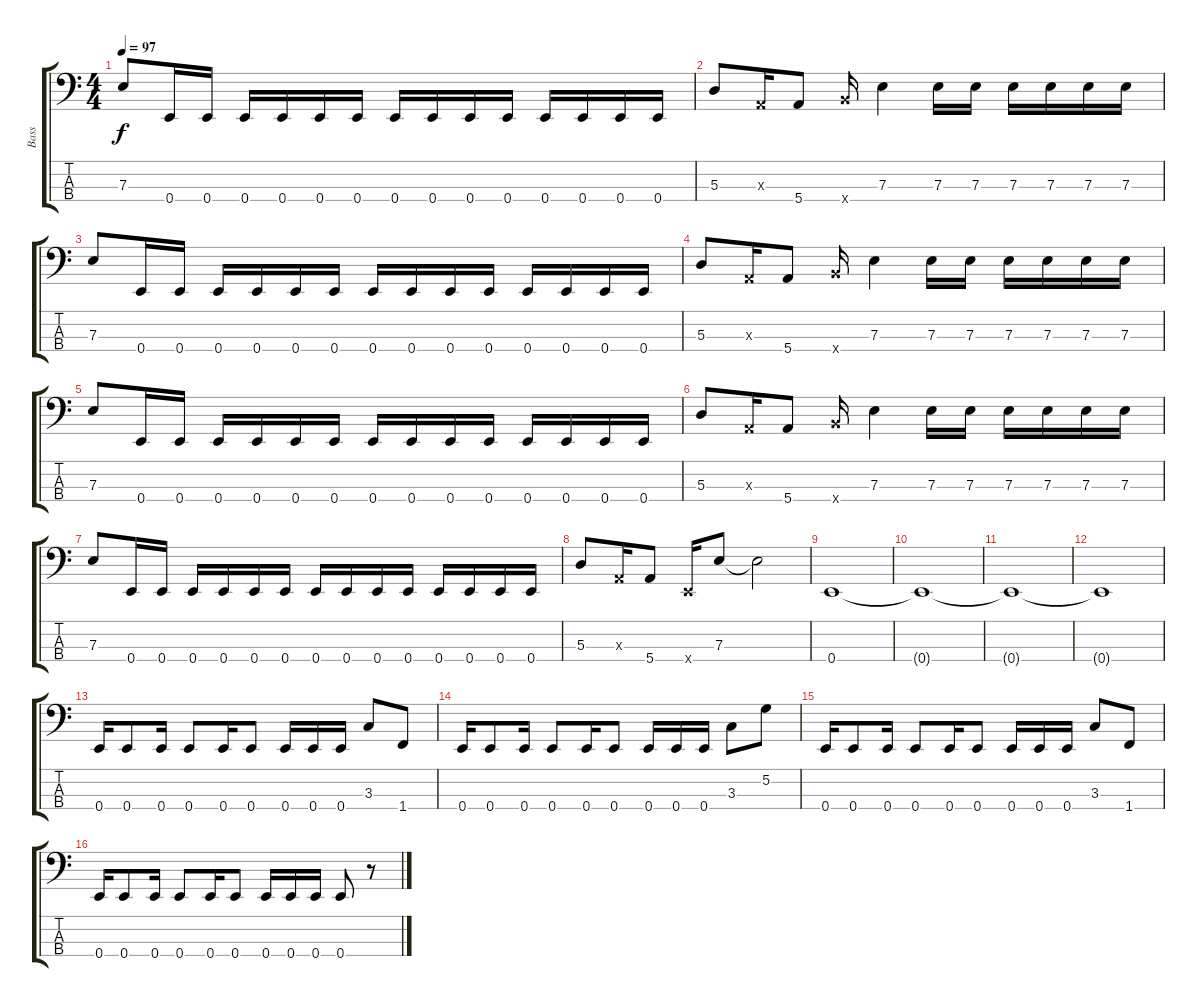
\track ("Bass" "Bass") {instrument electricbasspick}
\staff {score tabs}
\tuning (G2 D2 A1 E1) {hide}
\ts (4 4)
\tempo 97
\clef f4
\ks c
7.3.8{dy f} 0.4.16 0.4.16 0.4.16 0.4.16 0.4.16 0.4.16 0.4.16 0.4.16 0.4.16 0.4.16 0.4.16 0.4.16 0.4.16 0.4.16 |
5.3.8 0.3{x}.16 5.4.8 7.4{x}.16 7.3.4 7.3.16 7.3.16 7.3.16 7.3.16 7.3.16 7.3.16 |
7.3.8 0.4.16 0.4.16 0.4.16 0.4.16 0.4.16 0.4.16 0.4.16 0.4.16 0.4.16 0.4.16 0.4.16 0.4.16 0.4.16 0.4.16 |
5.3.8 0.3{x}.16 5.4.8 7.4{x}.16 7.3.4 7.3.16 7.3.16 7.3.16 7.3.16 7.3.16 7.3.16 |
7.3.8 0.4.16 0.4.16 0.4.16 0.4.16 0.4.16 0.4.16 0.4.16 0.4.16 0.4.16 0.4.16 0.4.16 0.4.16 0.4.16 0.4.16 |
5.3.8 0.3{x}.16 5.4.8 7.4{x}.16 7.3.4 7.3.16 7.3.16 7.3.16 7.3.16 7.3.16 7.3.16 |
7.3.8 0.4.16 0.4.16 0.4.16 0.4.16 0.4.16 0.4.16 0.4.16 0.4.16 0.4.16 0.4.16 0.4.16 0.4.16 0.4.16 0.4.16 |
5.3.8 0.3{x}.16 5.4.8 0.4{x}.16 7.3.8 7.3{t}.2 |
0.4.1 |
0.4{t}.1 |
0.4{t}.1 |
0.4{t}.1 |
0.4.16 0.4.8 0.4.16 0.4.8 0.4.16 0.4.8 0.4.16 0.4.16 0.4.16 3.3.8 1.4.8 |
0.4.16 0.4.8 0.4.16 0.4.8 0.4.16 0.4.8 0.4.16 0.4.16 0.4.16 3.3.8 5.2.8 |
0.4.16 0.4.8 0.4.16 0.4.8 0.4.16 0.4.8 0.4.16 0.4.16 0.4.16 3.3.8 1.4.8 |
0.4.16 0.4.8 0.4.16 0.4.8 0.4.16 0.4.8 0.4.16 0.4.16 0.4.16 0.4.8 r.8
